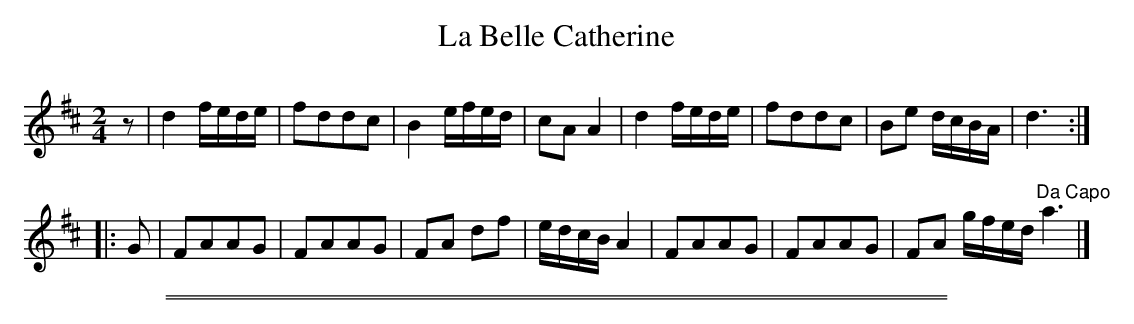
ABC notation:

X:1
T: La Belle Catherine
M: 2/4
L: 1/16
K: D
z2 |\
d4 fede | f2d2d2c2 | B4 efed | c2A2A4 |\
d4 fede | f2d2d2c2 | B2e2 dcBA | d6 :|
|: G2 |\
F2A2A2G2 | F2A2A2G2 | F2A2 d2f2 | edcB A4 |\
F2A2A2G2 | F2A2A2G2 | F2A2 gfed "Da Capo"a6 |]
